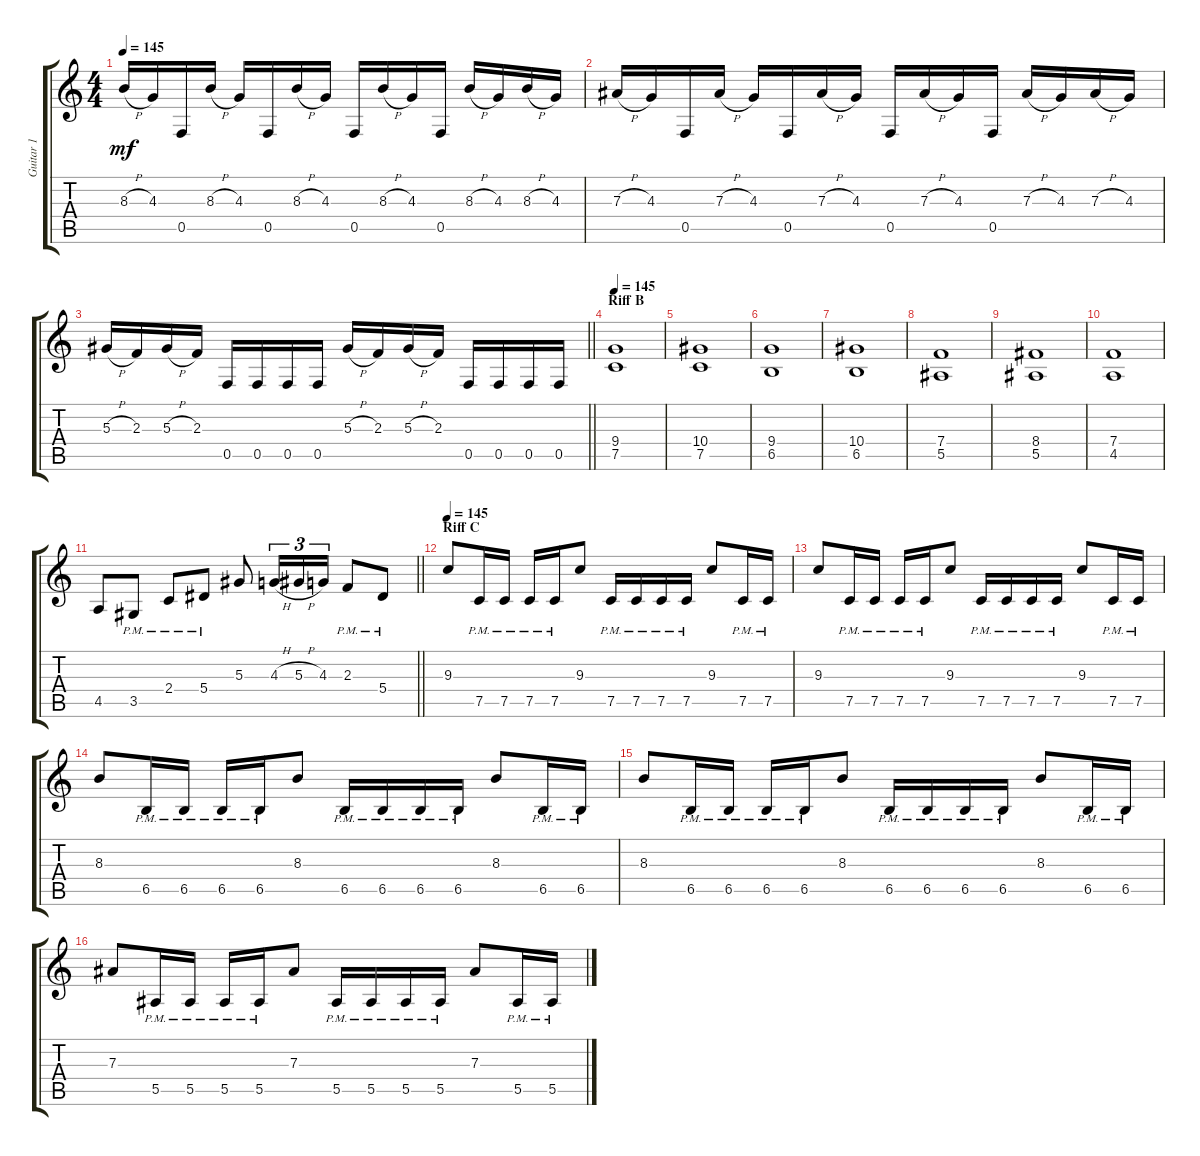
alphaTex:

\track ("Guitar 1" "Guitar 1") {instrument distortionguitar}
\staff {score tabs}
\tuning (C4 G3 Eb3 Bb2 F2 C2) {hide}
\ts (4 4)
\tempo 145
\clef g2
\ks c
8.3{h}.16{dy mf} 4.3.16 0.5.16 8.3{h}.16 4.3.16 0.5.16 8.3{h}.16 4.3.16 0.5.16 8.3{h}.16 4.3.16 0.5.16 8.3{h}.16 4.3.16 8.3{h}.16 4.3.16 |
7.3{h}.16 4.3.16 0.5.16 7.3{h}.16 4.3.16 0.5.16 7.3{h}.16 4.3.16 0.5.16 7.3{h}.16 4.3.16 0.5.16 7.3{h}.16 4.3.16 7.3{h}.16 4.3.16 |
\barLineRight lightlight
5.3{h}.16 2.3.16 5.3{h}.16 2.3.16 0.5.16 0.5.16 0.5.16 0.5.16 5.3{h}.16 2.3.16 5.3{h}.16 2.3.16 0.5.16 0.5.16 0.5.16 0.5.16 |
\section ("" "Riff B")
\tempo 145
(9.4 7.5).1 |
(10.4 7.5).1 |
(9.4 6.5).1 |
(10.4 6.5).1 |
(7.4 5.5).1 |
(8.4 5.5).1 |
(7.4 4.5).1 |
\barLineRight lightlight
4.5.8 3.5{pm}.8 2.4{pm}.8 5.4{pm}.8 5.3.8 4.3{h}.16{tu (3 2)} 5.3{h}.16{tu (3 2)} 4.3.16{tu (3 2)} 2.3{pm}.8 5.4{pm}.8 |
\section ("" "Riff C")
\tempo 145
9.3.8 7.5{pm}.16 7.5{pm}.16 7.5{pm}.16 7.5{pm}.16 9.3.8 7.5{pm}.16 7.5{pm}.16 7.5{pm}.16 7.5{pm}.16 9.3.8 7.5{pm}.16 7.5{pm}.16 |
9.3.8 7.5{pm}.16 7.5{pm}.16 7.5{pm}.16 7.5{pm}.16 9.3.8 7.5{pm}.16 7.5{pm}.16 7.5{pm}.16 7.5{pm}.16 9.3.8 7.5{pm}.16 7.5{pm}.16 |
8.3.8 6.5{pm}.16 6.5{pm}.16 6.5{pm}.16 6.5{pm}.16 8.3.8 6.5{pm}.16 6.5{pm}.16 6.5{pm}.16 6.5{pm}.16 8.3.8 6.5{pm}.16 6.5{pm}.16 |
8.3.8 6.5{pm}.16 6.5{pm}.16 6.5{pm}.16 6.5{pm}.16 8.3.8 6.5{pm}.16 6.5{pm}.16 6.5{pm}.16 6.5{pm}.16 8.3.8 6.5{pm}.16 6.5{pm}.16 |
7.3.8 5.5{pm}.16 5.5{pm}.16 5.5{pm}.16 5.5{pm}.16 7.3.8 5.5{pm}.16 5.5{pm}.16 5.5{pm}.16 5.5{pm}.16 7.3.8 5.5{pm}.16 5.5{pm}.16
